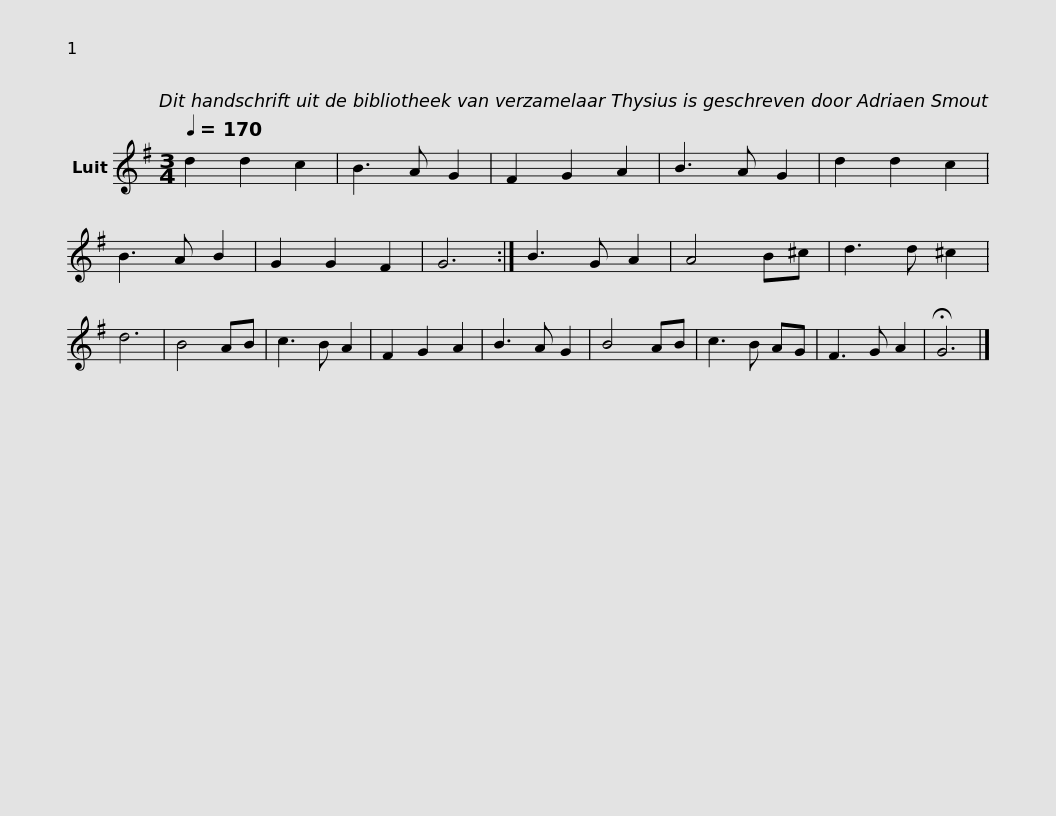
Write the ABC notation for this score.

X:1
L:1/8
Q:1/4=170
M:3/4
I:linebreak $
K:G
V:1 treble
V:1
 d2 d2 c2 | B3 A G2 | F2 G2 A2 | B3 A G2 | d2 d2 c2 | %5
 B3 A B2 | G2 G2 F2 | G6 :|$ B3 G A2 | A4 B^c | %10
 d3 d ^c2 | d6 |$ B4 AB | c3 B A2 | F2 G2 A2 | %15
 B3 A G2 |$ B4 AB | c3 B AG | F3 G A2 | !fermata!G6 |] %20
